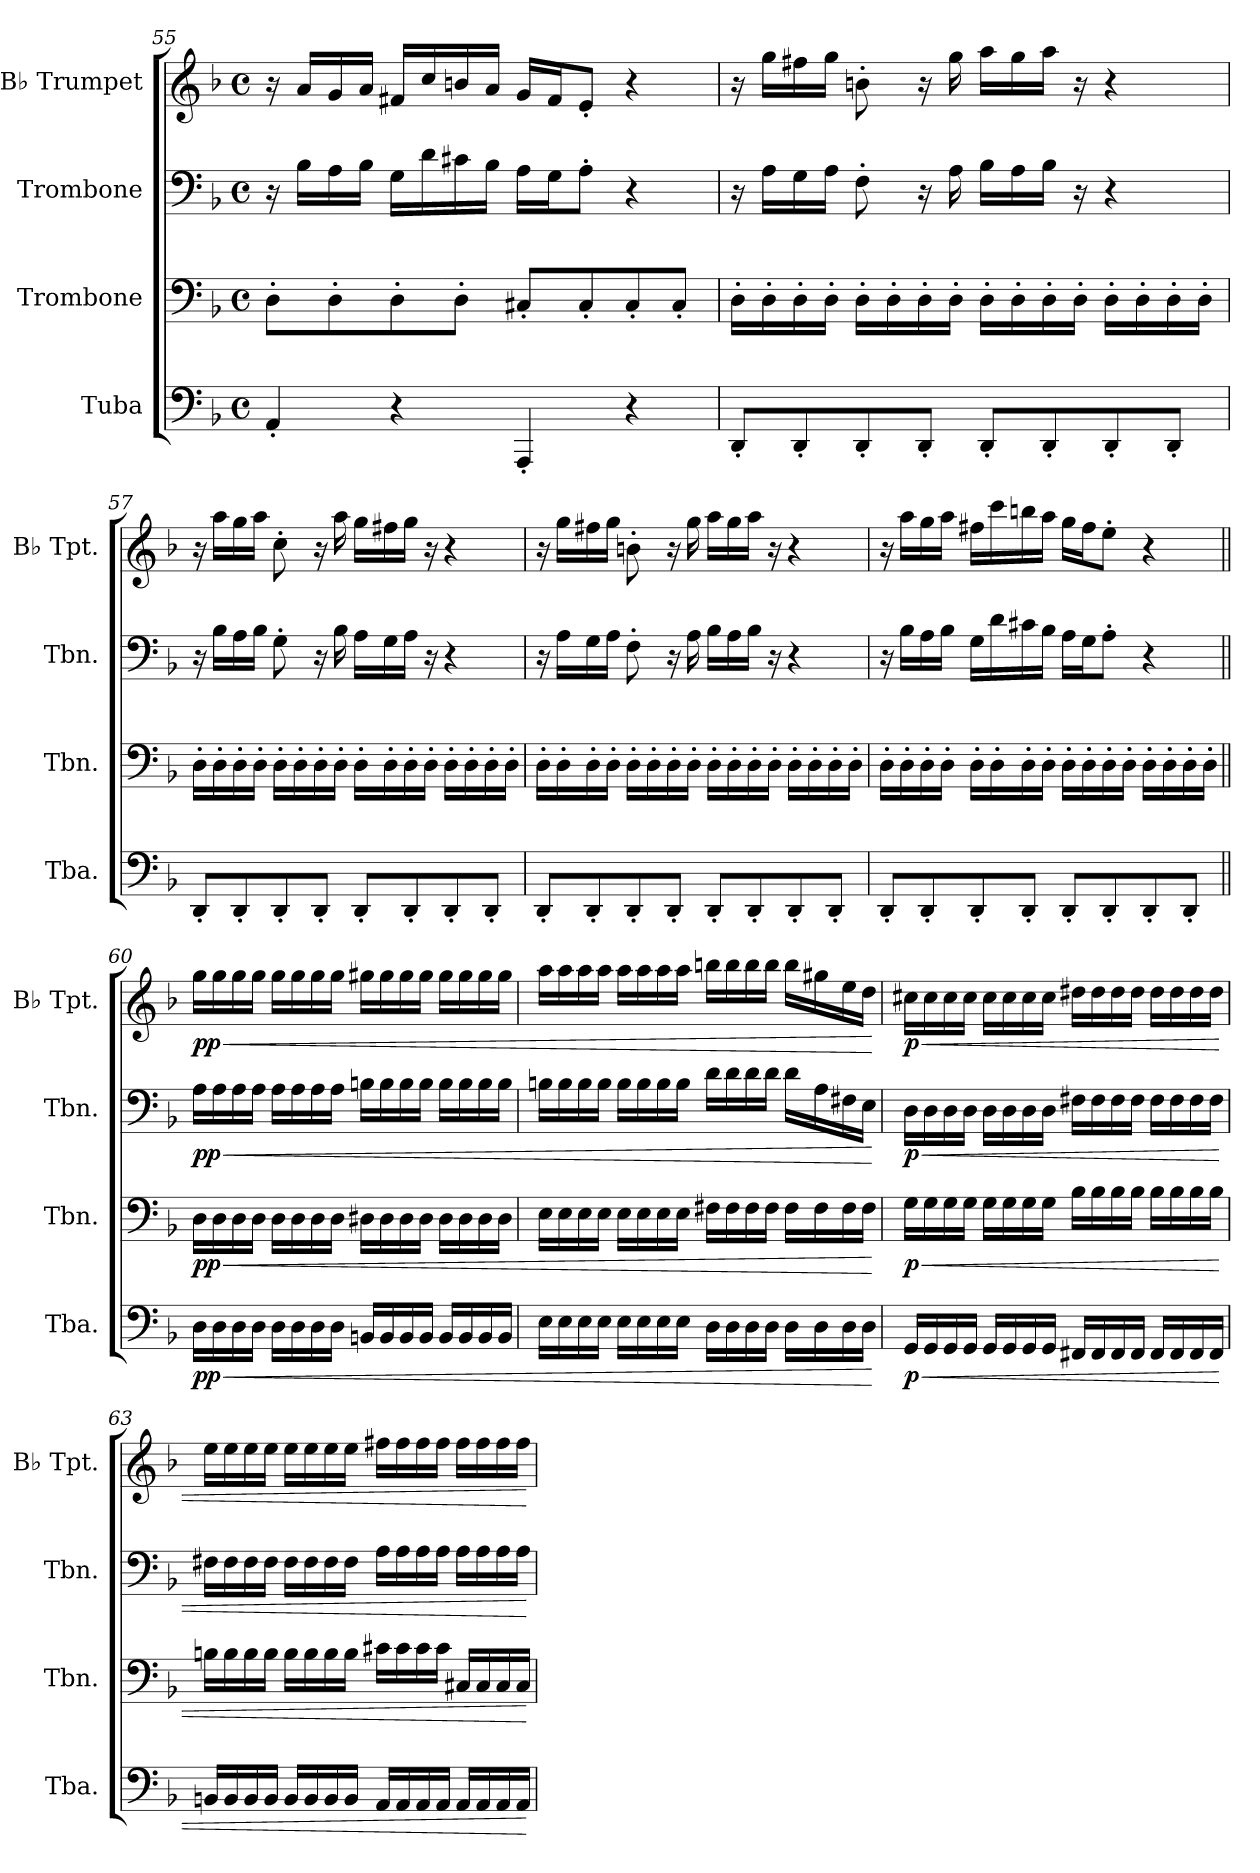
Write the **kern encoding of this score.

**kern	**dynam	**kern	**dynam	**kern	**dynam	**kern	**dynam
*part4	*part4	*part3	*part3	*part2	*part2	*part1	*part1
*staff4	*staff4	*staff3	*staff3	*staff2	*staff2	*staff1	*staff1
*I"Tuba	*	*I"Trombone	*	*I"Trombone	*	*I"B♭ Trumpet	*
*I'Tba.	*	*I'Tbn.	*	*I'Tbn.	*	*I'B♭ Tpt.	*
*clefF4	*	*clefF4	*	*clefF4	*	*clefG2	*
*	*	*	*	*	*	*ITrd1c2	*
*k[b-]	*	*k[b-]	*	*k[b-]	*	*k[b-e-a-]	*
*M4/4	*	*M4/4	*	*M4/4	*	*M4/4	*
*met(c)	*	*met(c)	*	*met(c)	*	*met(c)	*
=55	=55	=55	=55	=55	=55	=55	=55
4AA'/	.	8D'\L	.	16r	.	16r	.
.	.	.	.	16B-\LL	.	16g/LL	.
.	.	8D'\	.	16A\	.	16f/	.
.	.	.	.	16B-\JJ	.	16g/JJ	.
4r	.	8D'\	.	16G\LL	.	16en/LL	.
.	.	.	.	16d\	.	16b-/	.
.	.	8D'\J	.	16c#X\	.	16an/	.
.	.	.	.	16B-\JJ	.	16g/JJ	.
4AAA'/	.	8C#X'/L	.	16A\LL	.	16f/LL	.
.	.	.	.	16G\J	.	16e/J	.
.	.	8C#'/	.	8A'\J	.	8d'/J	.
4r	.	8C#'/	.	4r	.	4r	.
.	.	8C#'/J	.	.	.	.	.
!!LO:PB:g=z
=56	=56	=56	=56	=56	=56	=56	=56
8DD'/L	.	16D'\LL	.	16r	.	16r	.
.	.	16D'\	.	16A\LL	.	16ff\LL	.
8DD'/	.	16D'\	.	16G\	.	16een\	.
.	.	16D'\JJ	.	16A\JJ	.	16ff\JJ	.
8DD'/	.	16D'\LL	.	8F'\	.	8an'\	.
.	.	16D'\	.	.	.	.	.
8DD'/J	.	16D'\	.	16r	.	16r	.
.	.	16D'\JJ	.	16A\	.	16ff\	.
8DD'/L	.	16D'\LL	.	16B-\LL	.	16gg\LL	.
.	.	16D'\	.	16A\	.	16ff\	.
8DD'/	.	16D'\	.	16B-\JJ	.	16gg\JJ	.
.	.	16D'\JJ	.	16r	.	16r	.
8DD'/	.	16D'\LL	.	4r	.	4r	.
.	.	16D'\	.	.	.	.	.
8DD'/J	.	16D'\	.	.	.	.	.
.	.	16D'\JJ	.	.	.	.	.
!!LO:LB:g=z
=57	=57	=57	=57	=57	=57	=57	=57
8DD'/L	.	16D'\LL	.	16r	.	16r	.
.	.	16D'\	.	16B-\LL	.	16gg\LL	.
8DD'/	.	16D'\	.	16A\	.	16ff\	.
.	.	16D'\JJ	.	16B-\JJ	.	16gg\JJ	.
8DD'/	.	16D'\LL	.	8G'\	.	8b-'\	.
.	.	16D'\	.	.	.	.	.
8DD'/J	.	16D'\	.	16r	.	16r	.
.	.	16D'\JJ	.	16B-\	.	16gg\	.
8DD'/L	.	16D'\LL	.	16A\LL	.	16ff\LL	.
.	.	16D'\	.	16G\	.	16een\	.
8DD'/	.	16D'\	.	16A\JJ	.	16ff\JJ	.
.	.	16D'\JJ	.	16r	.	16r	.
8DD'/	.	16D'\LL	.	4r	.	4r	.
.	.	16D'\	.	.	.	.	.
8DD'/J	.	16D'\	.	.	.	.	.
.	.	16D'\JJ	.	.	.	.	.
!!LO:PB:g=z
=58	=58	=58	=58	=58	=58	=58	=58
8DD'/L	.	16D'\LL	.	16r	.	16r	.
.	.	16D'\	.	16A\LL	.	16ff\LL	.
8DD'/	.	16D'\	.	16G\	.	16een\	.
.	.	16D'\JJ	.	16A\JJ	.	16ff\JJ	.
8DD'/	.	16D'\LL	.	8F'\	.	8an'\	.
.	.	16D'\	.	.	.	.	.
8DD'/J	.	16D'\	.	16r	.	16r	.
.	.	16D'\JJ	.	16A\	.	16ff\	.
8DD'/L	.	16D'\LL	.	16B-\LL	.	16gg\LL	.
.	.	16D'\	.	16A\	.	16ff\	.
8DD'/	.	16D'\	.	16B-\JJ	.	16gg\JJ	.
.	.	16D'\JJ	.	16r	.	16r	.
8DD'/	.	16D'\LL	.	4r	.	4r	.
.	.	16D'\	.	.	.	.	.
8DD'/J	.	16D'\	.	.	.	.	.
.	.	16D'\JJ	.	.	.	.	.
!!LO:LB:g=z
=59	=59	=59	=59	=59	=59	=59	=59
8DD'/L	.	16D'\LL	.	16r	.	16r	.
.	.	16D'\	.	16B-\LL	.	16gg\LL	.
8DD'/	.	16D'\	.	16A\	.	16ff\	.
.	.	16D'\JJ	.	16B-\JJ	.	16gg\JJ	.
8DD'/	.	16D'\LL	.	16G\LL	.	16een\LL	.
.	.	16D'\	.	16d\	.	16bb-\	.
8DD'/J	.	16D'\	.	16c#X\	.	16aan\	.
.	.	16D'\JJ	.	16B-\JJ	.	16gg\JJ	.
8DD'/L	.	16D'\LL	.	16A\LL	.	16ff\LL	.
.	.	16D'\	.	16G\J	.	16ee\J	.
8DD'/	.	16D'\	.	8A'\J	.	8dd'\J	.
.	.	16D'\JJ	.	.	.	.	.
8DD'/	.	16D'\LL	.	4r	.	4r	.
.	.	16D'\	.	.	.	.	.
8DD'/J	.	16D'\	.	.	.	.	.
.	.	16D'\JJ	.	.	.	.	.
!!LO:PB:g=z
=60||	=60||	=60||	=60||	=60||	=60||	=60||	=60||
!	!LO:HP:b	!	!LO:HP:b	!	!LO:HP:b	!	!LO:HP:b
!	!LO:DY:n=1:b	!	!LO:DY:n=1:b	!	!LO:DY:n=1:b	!	!LO:DY:n=1:b
16D\LL	< pp	16D\LL	< pp	16A\LL	< pp	16ff\LL	< pp
16D\	.	16D\	.	16A\	.	16ff\	.
16D\	.	16D\	.	16A\	.	16ff\	.
16D\JJ	.	16D\JJ	.	16A\JJ	.	16ff\JJ	.
16D\LL	.	16D\LL	.	16A\LL	.	16ff\LL	.
16D\	.	16D\	.	16A\	.	16ff\	.
16D\	.	16D\	.	16A\	.	16ff\	.
16D\JJ	.	16D\JJ	.	16A\JJ	.	16ff\JJ	.
16BBn/LL	.	16D#X\LL	.	16Bn\LL	.	16ff#X\LL	.
16BB/	.	16D#\	.	16B\	.	16ff#\	.
16BB/	.	16D#\	.	16B\	.	16ff#\	.
16BB/JJ	.	16D#\JJ	.	16B\JJ	.	16ff#\JJ	.
16BB/LL	.	16D#\LL	.	16B\LL	.	16ff#\LL	.
16BB/	.	16D#\	.	16B\	.	16ff#\	.
16BB/	.	16D#\	.	16B\	.	16ff#\	.
16BB/JJ	.	16D#\JJ	.	16B\JJ	.	16ff#\JJ	.
!!LO:LB:g=z
=61	=61	=61	=61	=61	=61	=61	=61
16E\LL	.	16E\LL	.	16Bn\LL	.	16gg\LL	.
16E\	.	16E\	.	16B\	.	16gg\	.
16E\	.	16E\	.	16B\	.	16gg\	.
16E\JJ	.	16E\JJ	.	16B\JJ	.	16gg\JJ	.
16E\LL	.	16E\LL	.	16B\LL	.	16gg\LL	.
16E\	.	16E\	.	16B\	.	16gg\	.
16E\	.	16E\	.	16B\	.	16gg\	.
16E\JJ	.	16E\JJ	.	16B\JJ	.	16gg\JJ	.
16D\LL	.	16F#X\LL	.	16d\LL	.	16aan\LL	.
16D\	.	16F#\	.	16d\	.	16aa\	.
16D\	.	16F#\	.	16d\	.	16aa\	.
16D\JJ	.	16F#\JJ	.	16d\JJ	.	16aa\JJ	.
16D\LL	.	16F#\LL	.	16d\LL	.	16aa\LL	.
16D\	.	16F#\	.	16A\	.	16ff#X\	.
16D\	.	16F#\	.	16F#X\	.	16dd\	.
16D\JJ	.	16F#\JJ	.	16E\JJ	.	16cc\JJ	.
.	[	.	[	.	[	.	[
!!LO:PB:g=z
=62	=62	=62	=62	=62	=62	=62	=62
!	!LO:HP:b	!	!LO:HP:b	!	!LO:HP:b	!	!LO:HP:b
!	!LO:DY:n=1:b	!	!LO:DY:n=1:b	!	!LO:DY:n=1:b	!	!LO:DY:n=1:b
16GG/LL	< p	16G\LL	< p	16D\LL	< p	16bn\LL	< p
16GG/	.	16G\	.	16D\	.	16b\	.
16GG/	.	16G\	.	16D\	.	16b\	.
16GG/JJ	.	16G\JJ	.	16D\JJ	.	16b\JJ	.
16GG/LL	.	16G\LL	.	16D\LL	.	16b\LL	.
16GG/	.	16G\	.	16D\	.	16b\	.
16GG/	.	16G\	.	16D\	.	16b\	.
16GG/JJ	.	16G\JJ	.	16D\JJ	.	16b\JJ	.
16FF#X/LL	.	16B-\LL	.	16F#X\LL	.	16cc#X\LL	.
16FF#/	.	16B-\	.	16F#\	.	16cc#\	.
16FF#/	.	16B-\	.	16F#\	.	16cc#\	.
16FF#/JJ	.	16B-\JJ	.	16F#\JJ	.	16cc#\JJ	.
16FF#/LL	.	16B-\LL	.	16F#\LL	.	16cc#\LL	.
16FF#/	.	16B-\	.	16F#\	.	16cc#\	.
16FF#/	.	16B-\	.	16F#\	.	16cc#\	.
16FF#/JJ	.	16B-\JJ	.	16F#\JJ	.	16cc#\JJ	.
!!LO:LB:g=z
=63	=63	=63	=63	=63	=63	=63	=63
16BBn/LL	.	16Bn\LL	.	16F#X\LL	.	16dd\LL	.
16BB/	.	16B\	.	16F#\	.	16dd\	.
16BB/	.	16B\	.	16F#\	.	16dd\	.
16BB/JJ	.	16B\JJ	.	16F#\JJ	.	16dd\JJ	.
16BB/LL	.	16B\LL	.	16F#\LL	.	16dd\LL	.
16BB/	.	16B\	.	16F#\	.	16dd\	.
16BB/	.	16B\	.	16F#\	.	16dd\	.
16BB/JJ	.	16B\JJ	.	16F#\JJ	.	16dd\JJ	.
16AA/LL	.	16c#X\LL	.	16A\LL	.	16een\LL	.
16AA/	.	16c#\	.	16A\	.	16ee\	.
16AA/	.	16c#\	.	16A\	.	16ee\	.
16AA/JJ	.	16c#\JJ	.	16A\JJ	.	16ee\JJ	.
16AA/LL	.	16C#X/LL	.	16A\LL	.	16ee\LL	.
16AA/	.	16C#/	.	16A\	.	16ee\	.
16AA/	.	16C#/	.	16A\	.	16ee\	.
16AA/JJ	.	16C#/JJ	.	16A\JJ	.	16ee\JJ	.
.	[	.	[	.	[	.	[
=	=	=	=	=	=	=	=
*-	*-	*-	*-	*-	*-	*-	*-
